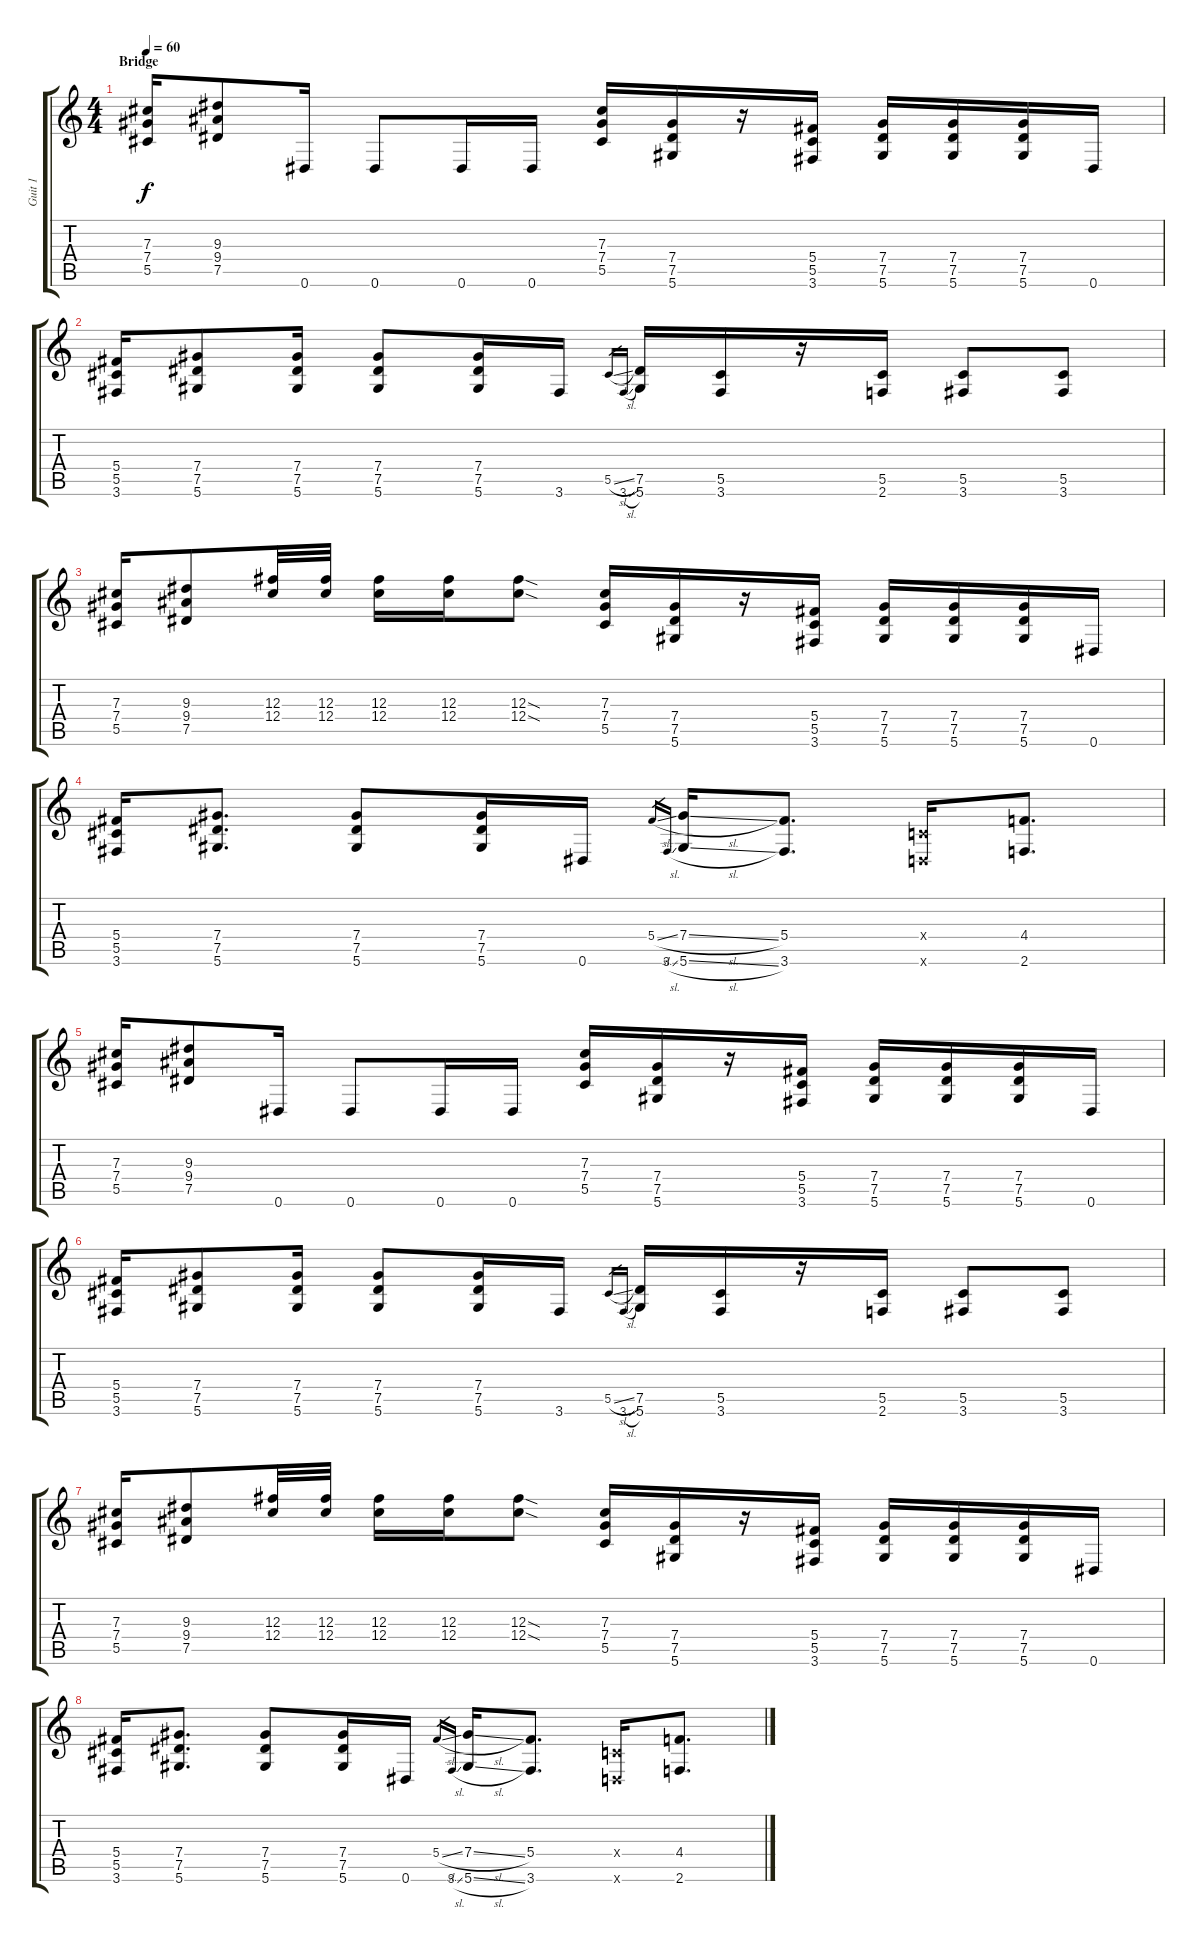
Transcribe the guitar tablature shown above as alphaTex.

\track ("Guit 1" "Guit 1") {instrument distortionguitar}
\staff {score tabs}
\tuning (Eb4 Bb3 Gb3 Db3 Ab2 Eb2) {hide}
\ts (4 4)
\section ("" "Bridge")
\tempo 60
\clef g2
\ks c
(7.3 7.4 5.5).16{dy f} (9.3 9.4 7.5).8 0.6.16 0.6.8 0.6.16 0.6.16 (7.3 7.4 5.5).16 (7.4 7.5 5.6).16 r.16 (5.4 5.5 3.6).16 (7.4 7.5 5.6).16 (7.4 7.5 5.6).16 (7.4 7.5 5.6).16 0.6.16 |
(5.4 5.5 3.6).16 (7.4 7.5 5.6).8 (7.4 7.5 5.6).16 (7.4 7.5 5.6).8 (7.4 7.5 5.6).16 3.6.16 5.5{sl}.16{gr} 3.6{sl}.16{gr} (7.5 5.6).16 (5.5 3.6).16 r.16 (5.5 2.6).16 (5.5 3.6).8 (5.5 3.6).8 |
(7.3 7.4 5.5).16 (9.3 9.4 7.5).8 (12.3 12.4).32 (12.3 12.4).32 (12.3 12.4).16 (12.3 12.4).16 (12.3{sod} 12.4{sod}).8 (7.3 7.4 5.5).16 (7.4 7.5 5.6).16 r.16 (5.4 5.5 3.6).16 (7.4 7.5 5.6).16 (7.4 7.5 5.6).16 (7.4 7.5 5.6).16 0.6.16 |
(5.4 5.5 3.6).16 (7.4 7.5 5.6).8{d} (7.4 7.5 5.6).8 (7.4 7.5 5.6).16 0.6.16 5.4{sl}.16{gr} 3.6{sl}.16{gr} (7.4{sl} 5.6{sl}).16 (5.4 3.6).8{d} (-1.4{x} -1.6{x}).16 (4.4 2.6).8{d} |
(7.3 7.4 5.5).16 (9.3 9.4 7.5).8 0.6.16 0.6.8 0.6.16 0.6.16 (7.3 7.4 5.5).16 (7.4 7.5 5.6).16 r.16 (5.4 5.5 3.6).16 (7.4 7.5 5.6).16 (7.4 7.5 5.6).16 (7.4 7.5 5.6).16 0.6.16 |
(5.4 5.5 3.6).16 (7.4 7.5 5.6).8 (7.4 7.5 5.6).16 (7.4 7.5 5.6).8 (7.4 7.5 5.6).16 3.6.16 5.5{sl}.16{gr} 3.6{sl}.16{gr} (7.5 5.6).16 (5.5 3.6).16 r.16 (5.5 2.6).16 (5.5 3.6).8 (5.5 3.6).8 |
(7.3 7.4 5.5).16 (9.3 9.4 7.5).8 (12.3 12.4).32 (12.3 12.4).32 (12.3 12.4).16 (12.3 12.4).16 (12.3{sod} 12.4{sod}).8 (7.3 7.4 5.5).16 (7.4 7.5 5.6).16 r.16 (5.4 5.5 3.6).16 (7.4 7.5 5.6).16 (7.4 7.5 5.6).16 (7.4 7.5 5.6).16 0.6.16 |
(5.4 5.5 3.6).16 (7.4 7.5 5.6).8{d} (7.4 7.5 5.6).8 (7.4 7.5 5.6).16 0.6.16 5.4{sl}.16{gr} 3.6{sl}.16{gr} (7.4{sl} 5.6{sl}).16 (5.4 3.6).8{d} (-1.4{x} -1.6{x}).16 (4.4 2.6).8{d}
